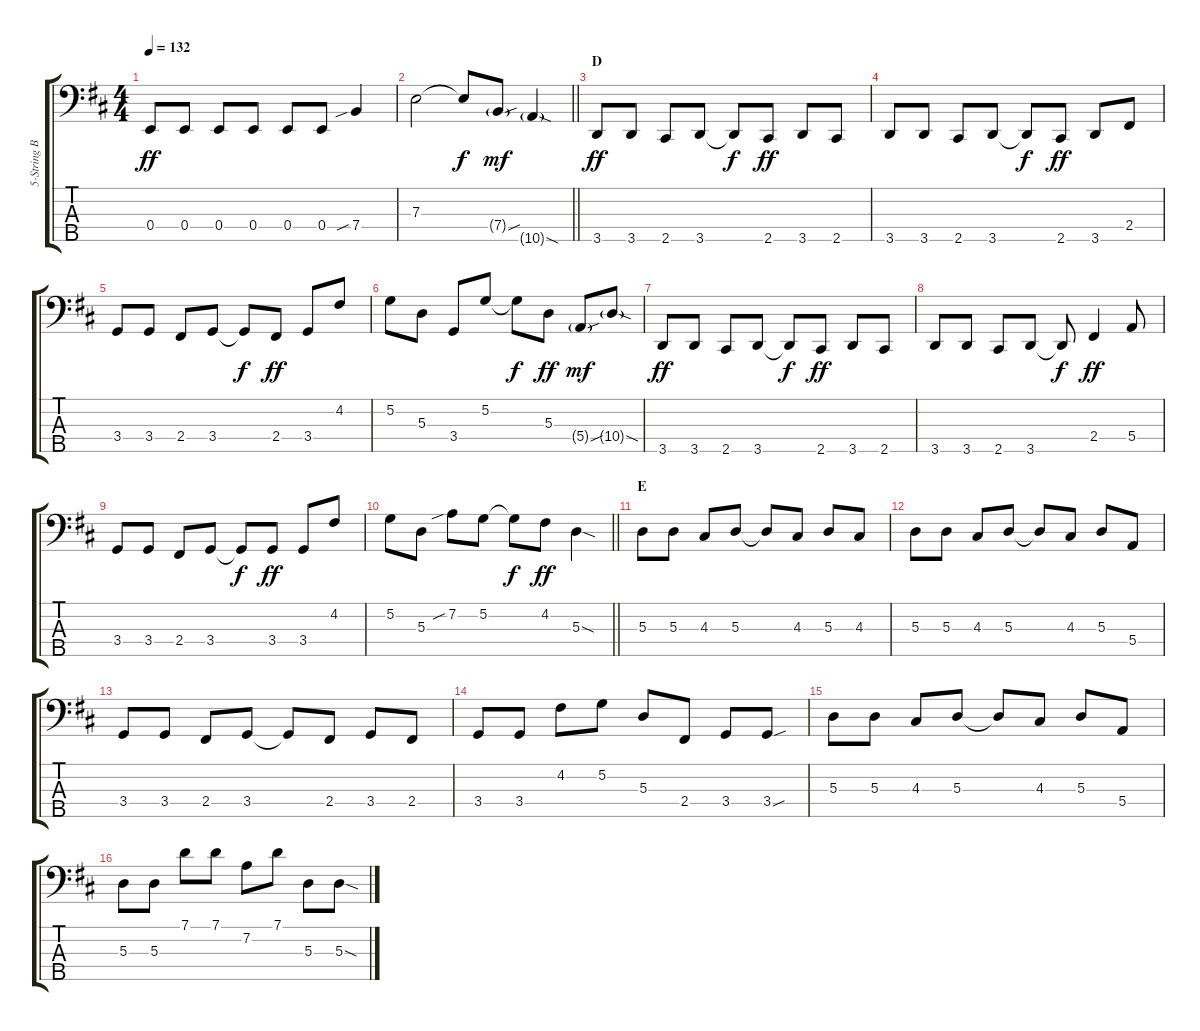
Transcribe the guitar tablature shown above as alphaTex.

\track ("5-String Bass" "5-String B") {instrument electricbasspick}
\staff {score tabs}
\tuning (G2 D2 A1 E1 B0) {hide}
\ts (4 4)
\tempo 132
\clef f4
\ks d
0.4.8{dy ff} 0.4.8 0.4.8 0.4.8 0.4.8 0.4.8 7.4{sib}.4 |
\barLineRight lightlight
7.3.2 7.3{t}.8{dy f} 7.4{sou g}.8{dy mf} 10.5{sod g}.4 |
\section ("" "D")
3.5.8{dy ff} 3.5.8 2.5.8 3.5.8 3.5{t}.8{dy f} 2.5.8{dy ff} 3.5.8 2.5.8 |
3.5.8 3.5.8 2.5.8 3.5.8 3.5{t}.8{dy f} 2.5.8{dy ff} 3.5.8 2.4.8 |
3.4.8 3.4.8 2.4.8 3.4.8 3.4{t}.8{dy f} 2.4.8{dy ff} 3.4.8 4.2.8 |
5.2.8 5.3.8 3.4.8 5.2.8 5.2{t}.8{dy f} 5.3.8{dy ff} 5.4{sou g}.8{dy mf} 10.4{sod g}.8 |
3.5.8{dy ff} 3.5.8 2.5.8 3.5.8 3.5{t}.8{dy f} 2.5.8{dy ff} 3.5.8 2.5.8 |
3.5.8 3.5.8 2.5.8 3.5.8 3.5{t}.8{dy f} 2.4.4{dy ff} 5.4.8 |
3.4.8 3.4.8 2.4.8 3.4.8 3.4{t}.8{dy f} 3.4.8{dy ff} 3.4.8 4.2.8 |
\barLineRight lightlight
5.2.8 5.3.8 7.2{sib}.8 5.2.8 5.2{t}.8{dy f} 4.2.8{dy ff} 5.3{sod}.4 |
\section ("" "E")
5.3.8 5.3.8 4.3.8 5.3.8 5.3{t}.8 4.3.8 5.3.8 4.3.8 |
5.3.8 5.3.8 4.3.8 5.3.8 5.3{t}.8 4.3.8 5.3.8 5.4.8 |
3.4.8 3.4.8 2.4.8 3.4.8 3.4{t}.8 2.4.8 3.4.8 2.4.8 |
3.4.8 3.4.8 4.2.8 5.2.8 5.3.8 2.4.8 3.4.8 3.4{sou}.8 |
5.3.8 5.3.8 4.3.8 5.3.8 5.3{t}.8 4.3.8 5.3.8 5.4.8 |
5.3.8 5.3.8 7.1.8 7.1.8 7.2.8 7.1.8 5.3.8 5.3{sod}.8
